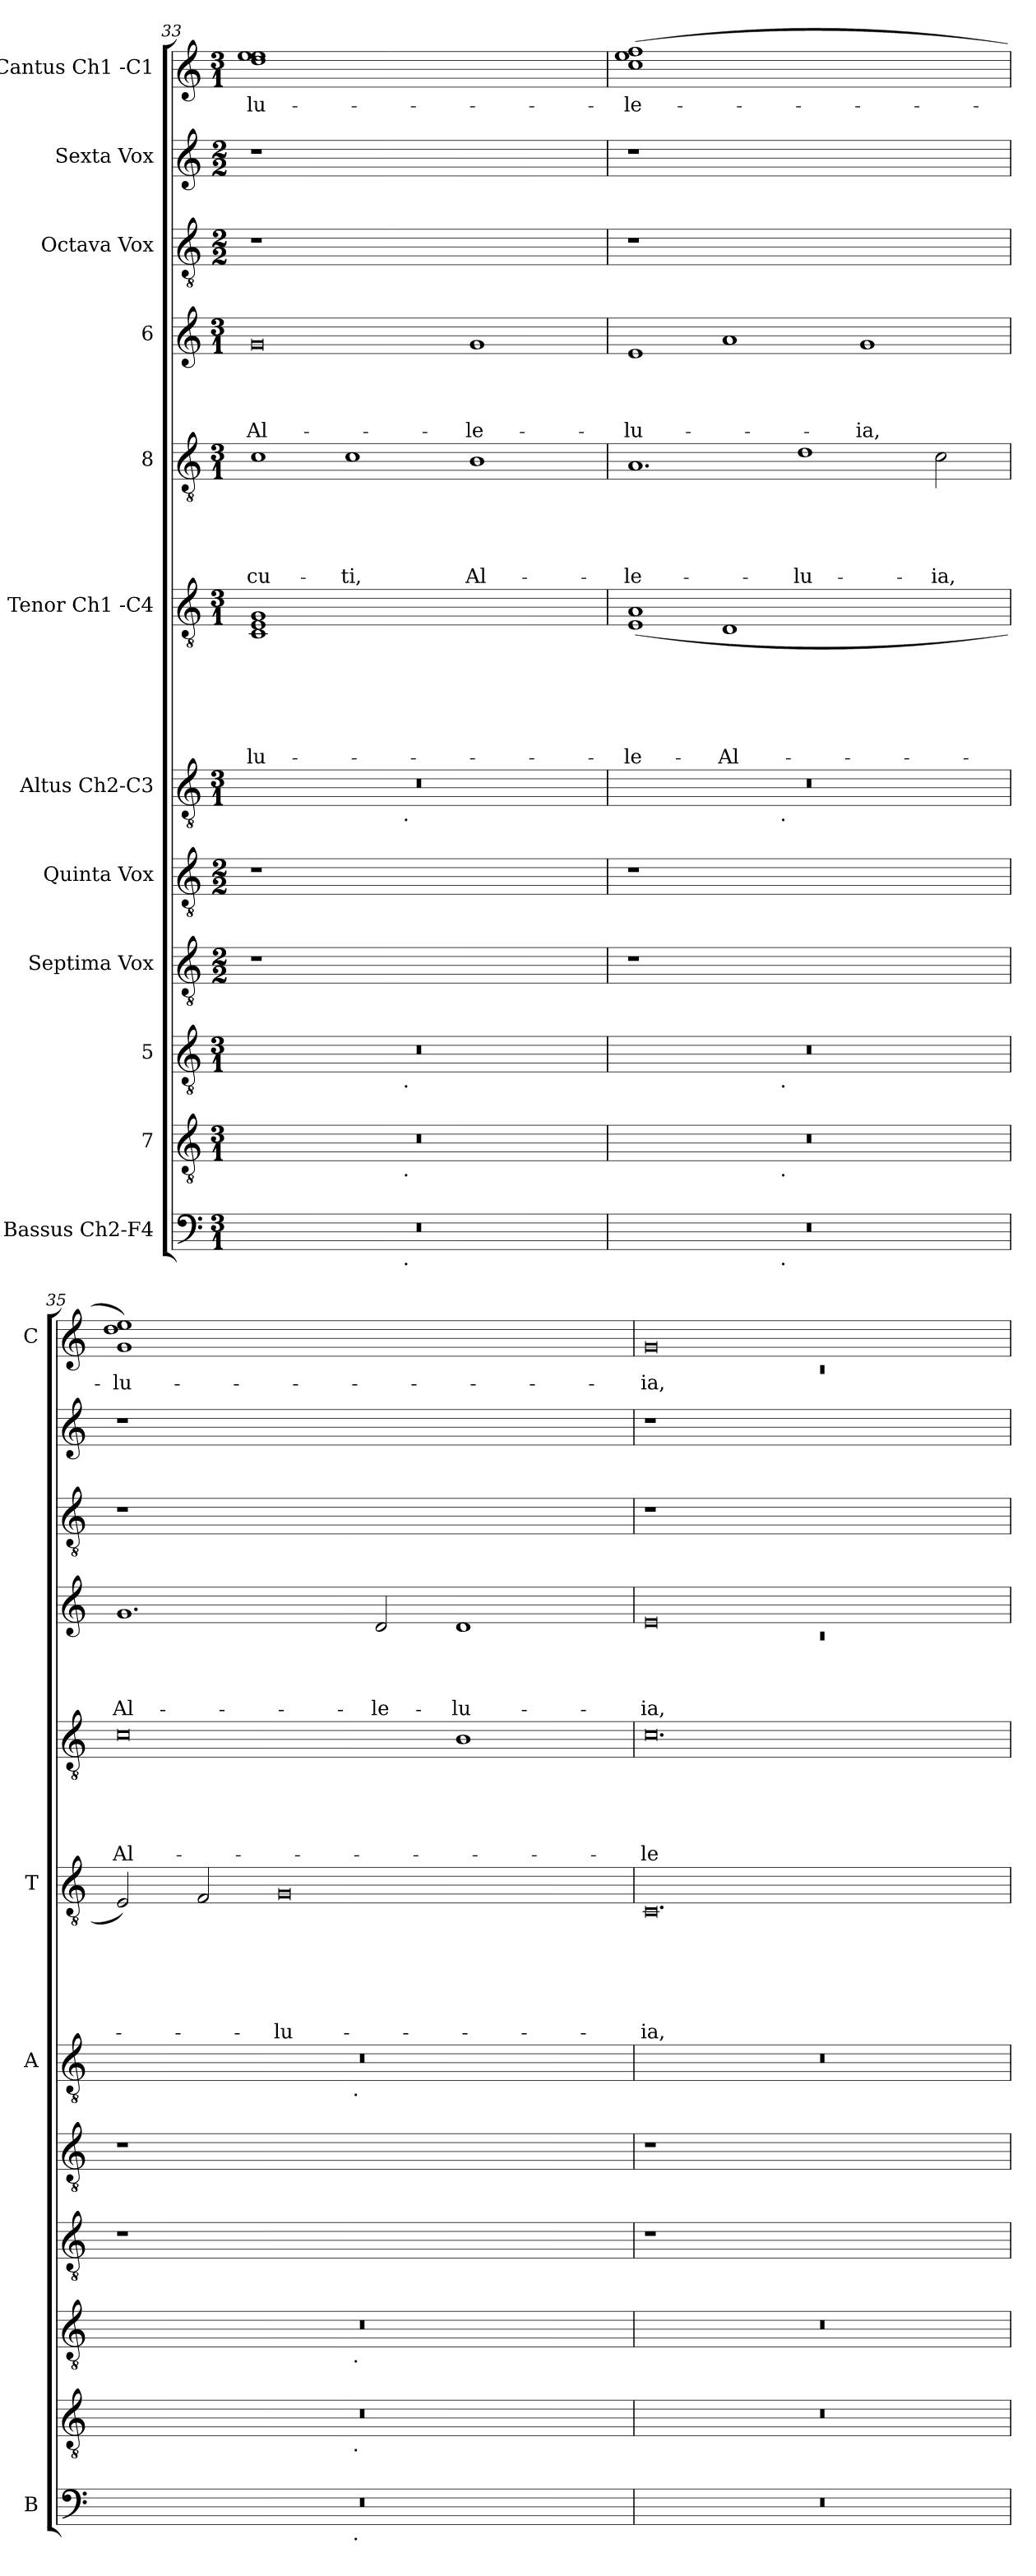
**kern	**kern	**kern	**kern	**kern	**kern	**kern	**text	**text	**text	**text	**text	**text	**kern	**text	**text	**text	**text	**text	**kern	**text	**text	**text	**text	**kern	**kern	**kern	**text
*part12	*part11	*part10	*part9	*part8	*part7	*part6	*part6	*part6	*part6	*part6	*part6	*part6	*part5	*part5	*part5	*part5	*part5	*part5	*part4	*part4	*part4	*part4	*part4	*part3	*part2	*part1	*part1
*staff12	*staff11	*staff10	*staff9	*staff8	*staff7	*staff6	*staff6	*staff6	*staff6	*staff6	*staff6	*staff6	*staff5	*staff5	*staff5	*staff5	*staff5	*staff5	*staff4	*staff4	*staff4	*staff4	*staff4	*staff3	*staff2	*staff1	*staff1
*I"Bassus Ch2-F4	*I"7	*I"5	*I"Septima Vox	*I"Quinta Vox	*I"Altus Ch2-C3	*I"Tenor Ch1 -C4	*	*	*	*	*	*	*I"8	*	*	*	*	*	*I"6	*	*	*	*	*I"Octava Vox	*I"Sexta Vox	*I"Cantus Ch1 -C1	*
*I'B	*	*	*	*	*I'A	*I'T	*	*	*	*	*	*	*	*	*	*	*	*	*	*	*	*	*	*	*	*I'C	*
*clefF4	*clefGv2	*clefGv2	*clefGv2	*clefGv2	*clefGv2	*clefGv2	*	*	*	*	*	*	*clefGv2	*	*	*	*	*	*clefG2	*	*	*	*	*clefGv2	*clefG2	*clefG2	*
*k[]	*k[]	*k[]	*k[]	*k[]	*k[]	*k[]	*	*	*	*	*	*	*k[]	*	*	*	*	*	*k[]	*	*	*	*	*k[]	*k[]	*k[]	*
*C:	*C:	*C:	*C:	*C:	*C:	*C:	*	*	*	*	*	*	*C:	*	*	*	*	*	*C:	*	*	*	*	*C:	*C:	*C:	*
*M3/1	*M3/1	*M3/1	*M2/2	*M2/2	*M3/1	*M3/1	*	*	*	*	*	*	*M3/1	*	*	*	*	*	*M3/1	*	*	*	*	*M2/2	*M2/2	*M3/1	*
=33	=33	=33	=33	=33	=33	=33	=33	=33	=33	=33	=33	=33	=33	=33	=33	=33	=33	=33	=33	=33	=33	=33	=33	=33	=33	=33	=33
!	!	!	!	!	!	!	!	!	!	!	!	!LO:LY:b	!	!	!	!	!	!LO:LY:b	!	!	!	!	!LO:LY:b	!	!	!	!LO:LY:b
*^	*^	*^	*	*	*^	*	*	*	*	*	*	*	*	*	*	*	*	*	*	*	*	*	*	*	*	*	*
0.r	1ryy	0.r	1ryy	0.r	1ryy	1r	1r	0.r	1ryy	1C 1E 1G	.	.	.	.	.	-lu-	1c	.	.	.	.	-cu-	0g	.	.	.	Al-	1r	1r	1dd 1ee 1ee	-lu-
!	!	!	!	!	!	!	!	!	!	!	!	!	!	!	!	!	!	!	!	!	!	!LO:LY:b	!	!	!	!	!	!	!	!	!
.	4..ryy	.	4..ryy	.	4..ryy	0ryy	0ryy	.	4..ryy	0ryy	.	.	.	.	.	.	1c	.	.	.	.	-ti,	.	.	.	.	.	0ryy	0ryy	0ryy	.
!	!	!	!	!	!	!	!	!	!LO:TX:b:t=.	!	!	!	!	!	!	!	!	!	!	!	!	!	!	!	!	!	!	!	!	!	!
!	!	!	!	!	!LO:TX:b:t=.	!	!	!	!	!	!	!	!	!	!	!	!	!	!	!	!	!	!	!	!	!	!	!	!	!	!
!	!	!	!LO:TX:b:t=.	!	!	!	!	!	!	!	!	!	!	!	!	!	!	!	!	!	!	!	!	!	!	!	!	!	!	!	!
!	!LO:TX:b:t=.	!	!	!	!	!	!	!	!	!	!	!	!	!	!	!	!	!	!	!	!	!	!	!	!	!	!	!	!	!	!
.	1ryy	.	1ryy	.	1ryy	.	.	.	1ryy	.	.	.	.	.	.	.	.	.	.	.	.	.	.	.	.	.	.	.	.	.	.
!	!	!	!	!	!	!	!	!	!	!	!	!	!	!	!	!	!	!	!	!	!	!LO:LY:b	!	!	!	!	!LO:LY:b	!	!	!	!
.	.	.	.	.	.	.	.	.	.	.	.	.	.	.	.	.	1B	.	.	.	.	Al-	1g	.	.	.	-le-	.	.	.	.
.	2ryy	.	2ryy	.	2ryy	.	.	.	2ryy	.	.	.	.	.	.	.	.	.	.	.	.	.	.	.	.	.	.	.	.	.	.
.	16ryy	.	16ryy	.	16ryy	.	.	.	16ryy	.	.	.	.	.	.	.	.	.	.	.	.	.	.	.	.	.	.	.	.	.	.
=34	=34	=34	=34	=34	=34	=34	=34	=34	=34	=34	=34	=34	=34	=34	=34	=34	=34	=34	=34	=34	=34	=34	=34	=34	=34	=34	=34	=34	=34	=34	=34
!	!	!	!	!	!	!	!	!	!	!	!	!	!	!	!	!LO:LY:b	!	!	!	!	!	!LO:LY:b	!	!	!	!	!LO:LY:b	!	!	!	!LO:LY:b
0.r	1ryy	0.r	1ryy	0.r	1ryy	1r	1r	0.r	1ryy	(<1E 1A	.	.	.	.	.	le-	1.A	.	.	.	.	-le-	1e	.	.	.	-lu-	1r	1r	(>1cc 1ee 1ff	-le-
!	!	!	!	!	!	!	!	!	!	!	!	!	!	!	!	!LO:LY:b	!	!	!	!	!	!	!	!	!	!	!	!	!	!	!
.	4..ryy	.	4..ryy	.	4..ryy	0ryy	0ryy	.	4..ryy	1D	.	.	.	.	.	-Al-	.	.	.	.	.	.	1a	.	.	.	.	0ryy	0ryy	0ryy	.
!	!	!	!	!	!	!	!	!	!LO:TX:b:t=.	!	!	!	!	!	!	!	!	!	!	!	!	!	!	!	!	!	!	!	!	!	!
!	!	!	!	!	!LO:TX:b:t=.	!	!	!	!	!	!	!	!	!	!	!	!	!	!	!	!	!	!	!	!	!	!	!	!	!	!
!	!	!	!LO:TX:b:t=.	!	!	!	!	!	!	!	!	!	!	!	!	!	!	!	!	!	!	!	!	!	!	!	!	!	!	!	!
!	!LO:TX:b:t=.	!	!	!	!	!	!	!	!	!	!	!	!	!	!	!	!	!	!	!	!	!	!	!	!	!	!	!	!	!	!
.	1ryy	.	1ryy	.	1ryy	.	.	.	1ryy	.	.	.	.	.	.	.	.	.	.	.	.	.	.	.	.	.	.	.	.	.	.
!	!	!	!	!	!	!	!	!	!	!	!	!	!	!	!	!	!	!	!	!	!	!LO:LY:b	!	!	!	!	!	!	!	!	!
.	.	.	.	.	.	.	.	.	.	.	.	.	.	.	.	.	1d	.	.	.	.	-lu-	.	.	.	.	.	.	.	.	.
!	!	!	!	!	!	!	!	!	!	!	!	!	!	!	!	!	!	!	!	!	!	!	!	!	!	!	!LO:LY:b	!	!	!	!
.	.	.	.	.	.	.	.	.	.	1ryy	.	.	.	.	.	.	.	.	.	.	.	.	1g	.	.	.	-ia,	.	.	.	.
.	2ryy	.	2ryy	.	2ryy	.	.	.	2ryy	.	.	.	.	.	.	.	.	.	.	.	.	.	.	.	.	.	.	.	.	.	.
!	!	!	!	!	!	!	!	!	!	!	!	!	!	!	!	!	!	!	!	!	!	!LO:LY:b	!	!	!	!	!	!	!	!	!
.	.	.	.	.	.	.	.	.	.	.	.	.	.	.	.	.	2c\	.	.	.	.	-ia,	.	.	.	.	.	.	.	.	.
.	16ryy	.	16ryy	.	16ryy	.	.	.	16ryy	.	.	.	.	.	.	.	.	.	.	.	.	.	.	.	.	.	.	.	.	.	.
=35	=35	=35	=35	=35	=35	=35	=35	=35	=35	=35	=35	=35	=35	=35	=35	=35	=35	=35	=35	=35	=35	=35	=35	=35	=35	=35	=35	=35	=35	=35	=35
!	!	!	!	!	!	!	!	!	!	!	!	!	!	!	!	!	!	!	!	!	!	!LO:LY:b	!	!	!	!	!LO:LY:b	!	!	!	!LO:LY:b
0.r	1ryy	0.r	1ryy	0.r	1ryy	1r	1r	0.r	1ryy	2E/)	.	.	.	.	.	.	0c	.	.	.	.	Al-	1.g	.	.	.	Al-	1r	1r	1g 1dd 1ee)	-lu-
.	.	.	.	.	.	.	.	.	.	2F/	.	.	.	.	.	.	.	.	.	.	.	.	.	.	.	.	.	.	.	.	.
!	!	!	!	!	!	!	!	!	!	!	!	!	!	!	!	!LO:LY:b	!	!	!	!	!	!	!	!	!	!	!	!	!	!	!
.	4..ryy	.	4..ryy	.	4..ryy	0ryy	0ryy	.	4..ryy	0G	.	.	.	.	.	-lu-	.	.	.	.	.	.	.	.	.	.	.	0ryy	0ryy	0ryy	.
!	!	!	!	!	!	!	!	!	!LO:TX:b:t=.	!	!	!	!	!	!	!	!	!	!	!	!	!	!	!	!	!	!	!	!	!	!
!	!	!	!	!	!LO:TX:b:t=.	!	!	!	!	!	!	!	!	!	!	!	!	!	!	!	!	!	!	!	!	!	!	!	!	!	!
!	!	!	!LO:TX:b:t=.	!	!	!	!	!	!	!	!	!	!	!	!	!	!	!	!	!	!	!	!	!	!	!	!	!	!	!	!
!	!LO:TX:b:t=.	!	!	!	!	!	!	!	!	!	!	!	!	!	!	!	!	!	!	!	!	!	!	!	!	!	!	!	!	!	!
.	1ryy	.	1ryy	.	1ryy	.	.	.	1ryy	.	.	.	.	.	.	.	.	.	.	.	.	.	.	.	.	.	.	.	.	.	.
!	!	!	!	!	!	!	!	!	!	!	!	!	!	!	!	!	!	!	!	!	!	!	!	!	!	!	!LO:LY:b	!	!	!	!
.	.	.	.	.	.	.	.	.	.	.	.	.	.	.	.	.	.	.	.	.	.	.	2d/	.	.	.	-le-	.	.	.	.
!	!	!	!	!	!	!	!	!	!	!	!	!	!	!	!	!	!	!	!	!	!	!	!	!	!	!	!LO:LY:b	!	!	!	!
.	.	.	.	.	.	.	.	.	.	.	.	.	.	.	.	.	1B	.	.	.	.	.	1d	.	.	.	-lu-	.	.	.	.
.	2ryy	.	2ryy	.	2ryy	.	.	.	2ryy	.	.	.	.	.	.	.	.	.	.	.	.	.	.	.	.	.	.	.	.	.	.
.	16ryy	.	16ryy	.	16ryy	.	.	.	16ryy	.	.	.	.	.	.	.	.	.	.	.	.	.	.	.	.	.	.	.	.	.	.
=36	=36	=36	=36	=36	=36	=36	=36	=36	=36	=36	=36	=36	=36	=36	=36	=36	=36	=36	=36	=36	=36	=36	=36	=36	=36	=36	=36	=36	=36	=36	=36
*	*	*	*	*	*	*	*	*	*	*	*	*	*	*	*	*	*	*	*	*	*	*	*^	*	*	*	*	*	*	*^	*
!	!	!	!	!	!	!	!	!	!	!	!	!	!	!	!	!LO:LY:b	!	!	!	!	!	!LO:LY:b	!	!LO:N:vis=1	!	!	!	!LO:LY:b	!	!	!	!LO:N:vis=1	!LO:LY:b
*v	*v	*	*	*v	*v	*	*	*v	*v	*	*	*	*	*	*	*	*	*	*	*	*	*	*	*	*	*	*	*	*	*	*	*	*
*	*v	*v	*	*	*	*	*	*	*	*	*	*	*	*	*	*	*	*	*	*	*	*	*	*	*	*	*	*	*	*
0.r	0.r	0.r	1r	1r	0.r	0.C	.	.	.	.	.	-ia,	0.c	.	.	.	.	-le-	0e	0.rc	.	.	.	-ia,	1r	1r	0g	0.rc	-ia,
.	.	.	0ryy	0ryy	.	.	.	.	.	.	.	.	.	.	.	.	.	.	.	.	.	.	.	.	0ryy	0ryy	.	.	.
.	.	.	.	.	.	.	.	.	.	.	.	.	.	.	.	.	.	.	1ryy	.	.	.	.	.	.	.	1ryy	.	.
*	*	*	*	*	*	*	*	*	*	*	*	*	*	*	*	*	*	*	*v	*v	*	*	*	*	*	*	*v	*v	*
=	=	=	=	=	=	=	=	=	=	=	=	=	=	=	=	=	=	=	=	=	=	=	=	=	=	=	=
*-	*-	*-	*-	*-	*-	*-	*-	*-	*-	*-	*-	*-	*-	*-	*-	*-	*-	*-	*-	*-	*-	*-	*-	*-	*-	*-	*-
